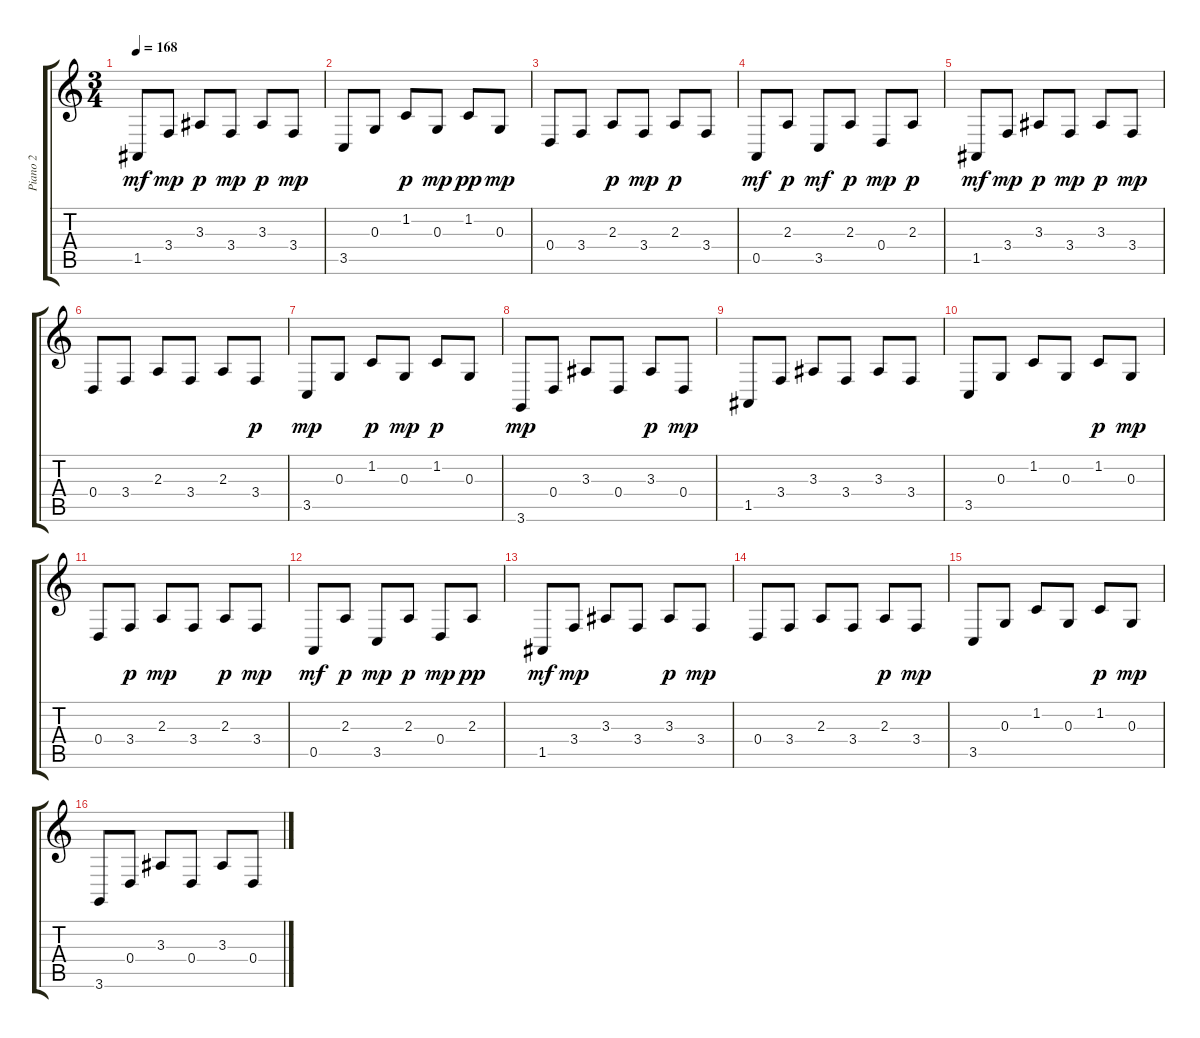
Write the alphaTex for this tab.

\track ("Piano 2" "Piano 2") {instrument acousticgrandpiano}
\staff {score tabs}
\tuning (E4 B3 G3 D3 A2 E2) {hide}
\ts (3 4)
\tempo 168
\clef g2
\ks c
1.5.8{dy mf} 3.4.8{dy mp} 3.3.8{dy p} 3.4.8{dy mp} 3.3.8{dy p} 3.4.8{dy mp} |
3.5.8 0.3.8 1.2.8{dy p} 0.3.8{dy mp} 1.2.8{dy pp} 0.3.8{dy mp} |
0.4.8 3.4.8 2.3.8{dy p} 3.4.8{dy mp} 2.3.8{dy p} 3.4.8 |
0.5.8{dy mf} 2.3.8{dy p} 3.5.8{dy mf} 2.3.8{dy p} 0.4.8{dy mp} 2.3.8{dy p} |
1.5.8{dy mf} 3.4.8{dy mp} 3.3.8{dy p} 3.4.8{dy mp} 3.3.8{dy p} 3.4.8{dy mp} |
0.4.8 3.4.8 2.3.8 3.4.8 2.3.8 3.4.8{dy p} |
3.5.8{dy mp} 0.3.8 1.2.8{dy p} 0.3.8{dy mp} 1.2.8{dy p} 0.3.8 |
3.6.8{dy mp} 0.4.8 3.3.8 0.4.8 3.3.8{dy p} 0.4.8{dy mp} |
1.5.8 3.4.8 3.3.8 3.4.8 3.3.8 3.4.8 |
3.5.8 0.3.8 1.2.8 0.3.8 1.2.8{dy p} 0.3.8{dy mp} |
0.4.8 3.4.8{dy p} 2.3.8{dy mp} 3.4.8 2.3.8{dy p} 3.4.8{dy mp} |
0.5.8{dy mf} 2.3.8{dy p} 3.5.8{dy mp} 2.3.8{dy p} 0.4.8{dy mp} 2.3.8{dy pp} |
1.5.8{dy mf} 3.4.8{dy mp} 3.3.8 3.4.8 3.3.8{dy p} 3.4.8{dy mp} |
0.4.8 3.4.8 2.3.8 3.4.8 2.3.8{dy p} 3.4.8{dy mp} |
3.5.8 0.3.8 1.2.8 0.3.8 1.2.8{dy p} 0.3.8{dy mp} |
3.6.8 0.4.8 3.3.8 0.4.8 3.3.8 0.4.8
